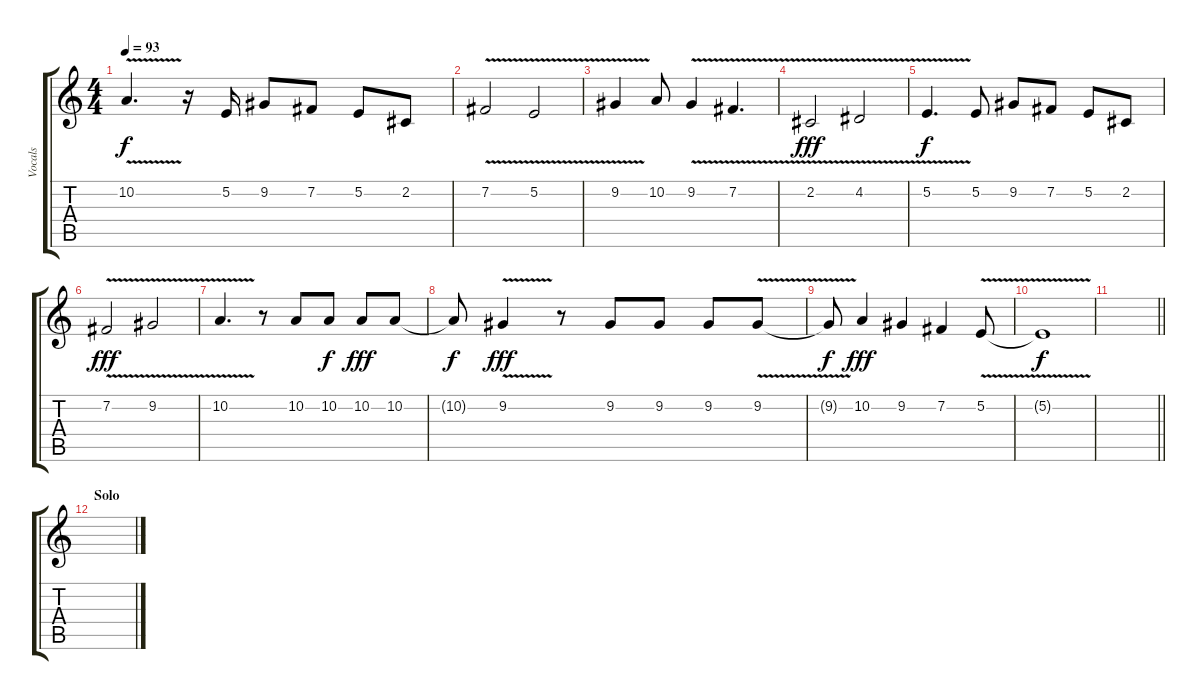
\track ("Vocals" "Vocals") {instrument altosax}
\staff {score tabs}
\tuning (E4 B3 G3 D3 A2 E2) {hide}
\ts (4 4)
\tempo 93
\clef g2
\ks c
10.2{v}.4{d dy f} r.16 5.2.16 9.2.8 7.2.8 5.2.8 2.2.8 |
7.2{v}.2 5.2{v}.2 |
9.2{v}.4 10.2.8 9.2{v}.4 7.2{v}.4{d} |
2.2{v}.2{dy fff} 4.2{v}.2 |
5.2{v}.4{d dy f} 5.2.8 9.2.8 7.2.8 5.2.8 2.2.8 |
7.2{v}.2{dy fff} 9.2{v}.2 |
10.2{v}.4{d} r.8 10.2.8 10.2.8{dy f} 10.2.8{dy fff} 10.2.8 |
10.2{t}.8{dy f} 9.2{v}.4{dy fff} r.8 9.2.8 9.2.8 9.2.8 9.2{v}.8 |
9.2{t}.8{dy f} 10.2.4{dy fff} 9.2.4 7.2.4 5.2{v}.8 |
5.2{t}.1{dy f} |
\barLineRight lightlight
|
\section ("" "Solo")
